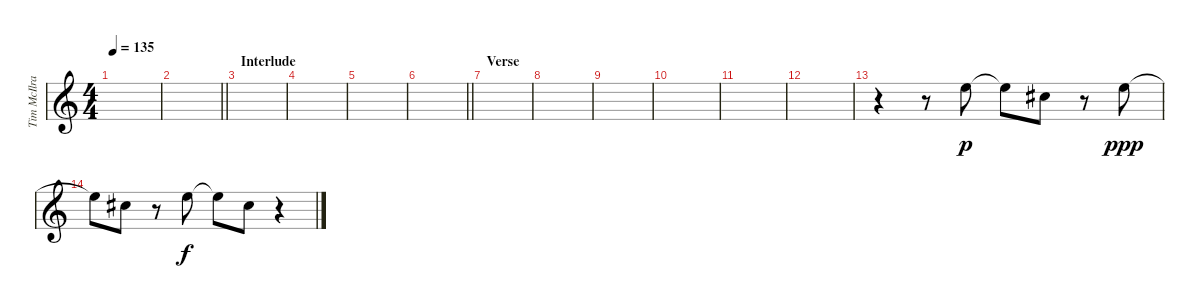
\track ("Tim McIlrath - Echo" "Tim McIlra") {instrument distortionguitar}
\staff {score}
\tuning (E4 B3 G3 D3 A2 E2) {hide}
\ts (4 4)
\tempo 135
\clef g2
\ks c
|
\barLineRight lightlight
|
\section ("" "Interlude")
|
|
|
\barLineRight lightlight
|
\section ("" "Verse")
|
|
|
|
|
|
r.4{volume 0} r.8 5.2.8{dy p} 5.2{t}.8 2.2.8 r.8 5.2.8{dy ppp} |
5.2{t}.8 2.2.8 r.8 5.2.8{dy f} 5.2{t}.8 2.2.8 r.4
